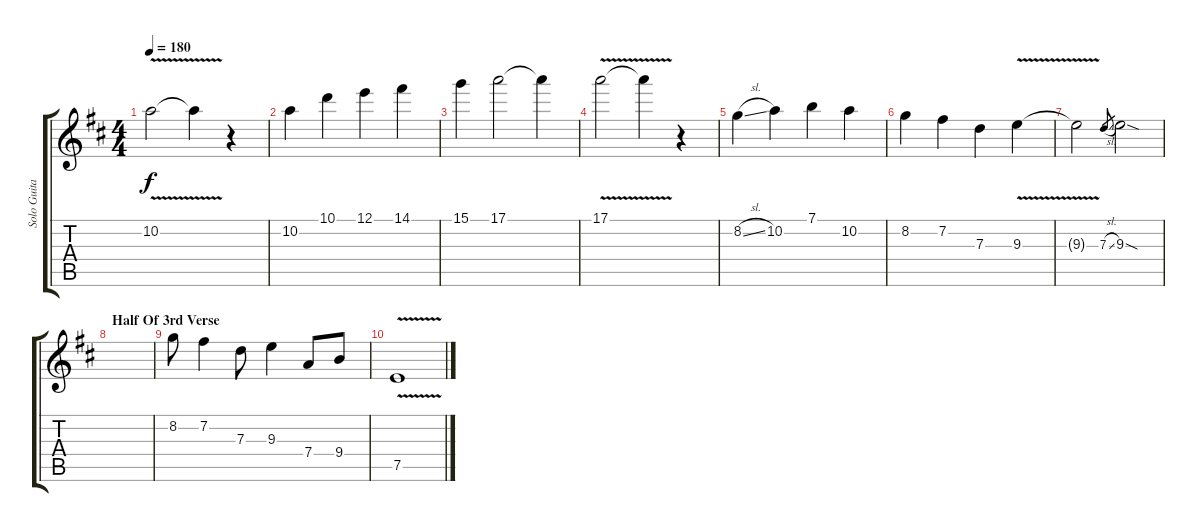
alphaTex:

\track ("Solo Guitar" "Solo Guita") {instrument overdrivenguitar}
\staff {score tabs}
\tuning (E4 B3 G3 D3 A2 E2) {hide}
\ts (4 4)
\tempo 180
\clef g2
\ks d
10.2{v}.2{dy f} 10.2{t}.4 r.4 |
10.2.4 10.1.4 12.1.4 14.1.4 |
15.1.4 17.1.2 17.1{t}.4 |
17.1{v}.2 17.1{t}.4 r.4 |
8.2{sl}.4 10.2.4 7.1.4 10.2.4 |
8.2.4 7.2.4 7.3.4 9.3{v}.4 |
9.3{t}.2 7.3{sl}.8{gr} 9.3{sod}.2 |
\section ("" "Half Of 3rd Verse")
|
8.2.8{volume 8} 7.2.4 7.3.8 9.3.4 7.4.8 9.4.8 |
7.5{v}.1
